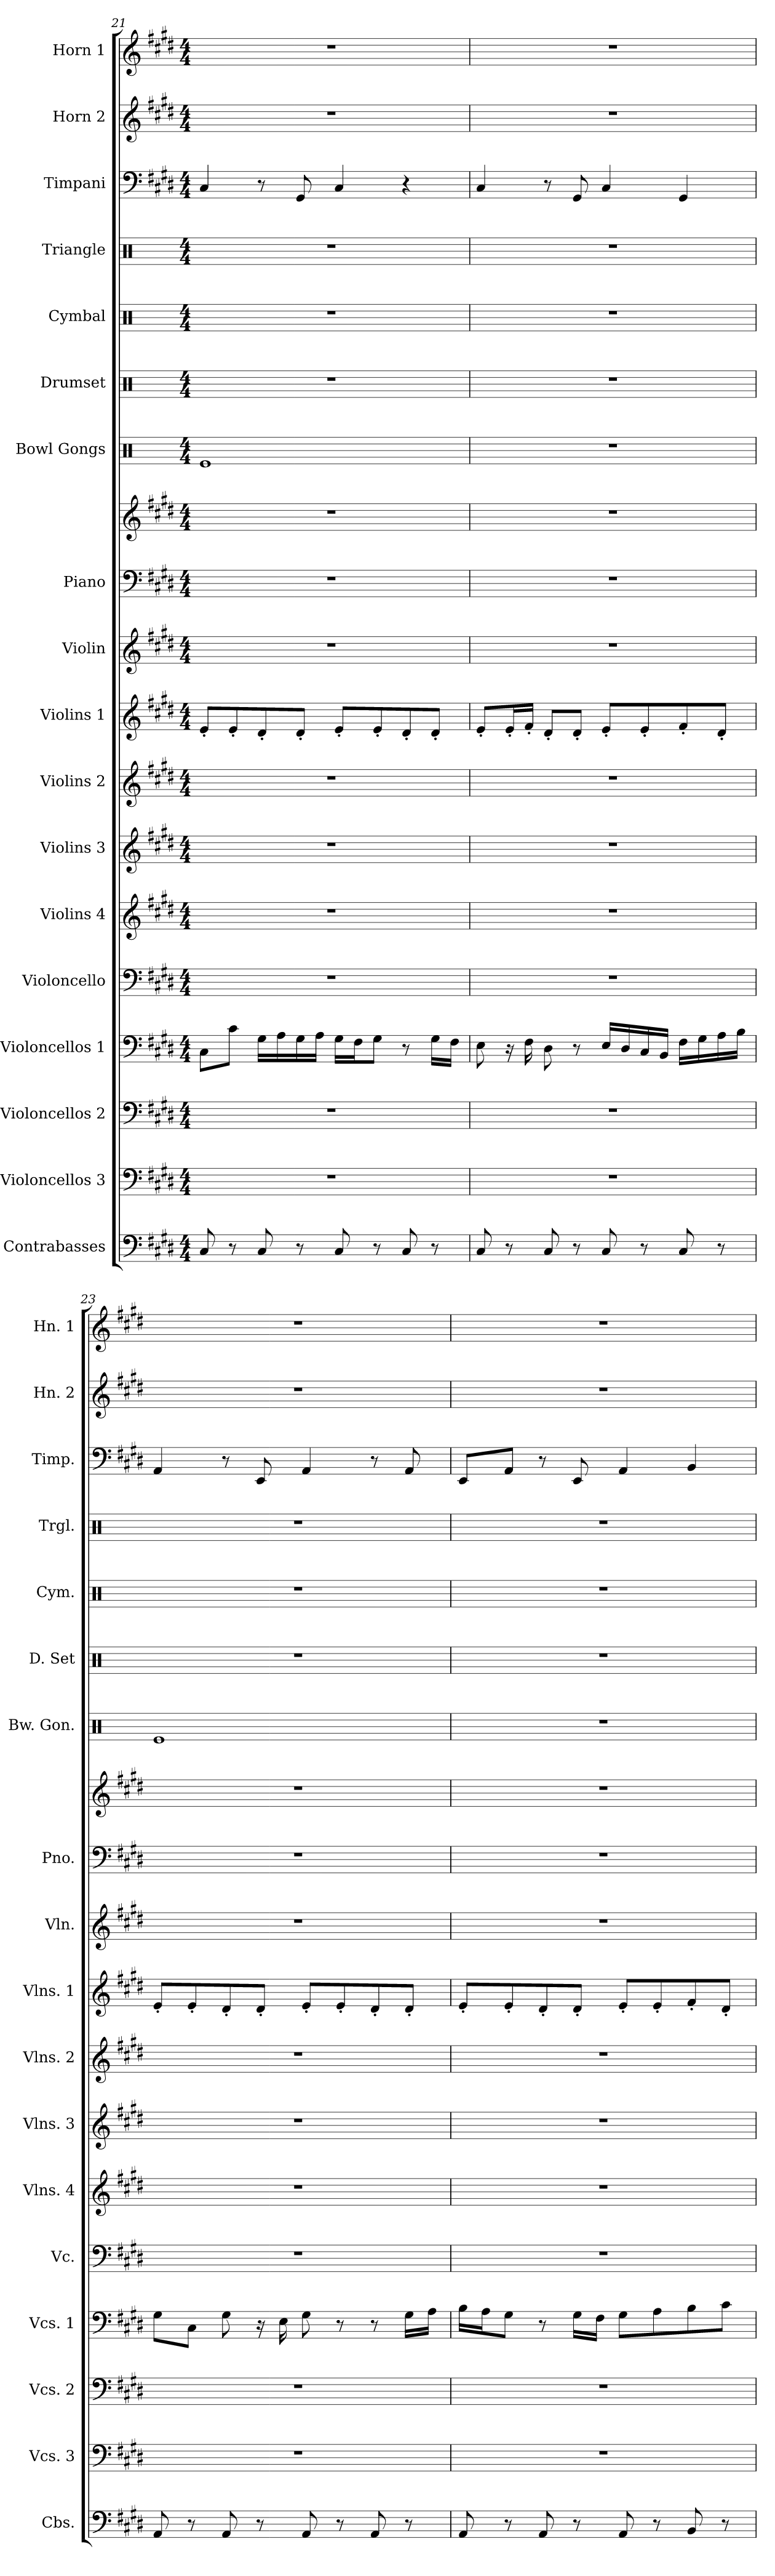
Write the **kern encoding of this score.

**kern	**kern	**kern	**kern	**kern	**kern	**kern	**kern	**kern	**kern	**kern	**kern	**kern	**kern	**kern	**kern	**kern	**kern	**kern
*part18	*part17	*part16	*part15	*part14	*part13	*part12	*part11	*part10	*part9	*part8	*part8	*part7	*part6	*part5	*part4	*part3	*part2	*part1
*staff19	*staff18	*staff17	*staff16	*staff15	*staff14	*staff13	*staff12	*staff11	*staff10	*staff9	*staff8	*staff7	*staff6	*staff5	*staff4	*staff3	*staff2	*staff1
*I"Contrabasses	*I"Violoncellos 3	*I"Violoncellos 2	*I"Violoncellos 1	*I"Violoncello	*I"Violins 4	*I"Violins 3	*I"Violins 2	*I"Violins 1	*I"Violin	*I"Piano	*	*I"Bowl Gongs	*I"Drumset	*I"Cymbal	*I"Triangle	*I"Timpani	*I"Horn 2	*I"Horn 1
*I'Cbs.	*I'Vcs. 3	*I'Vcs. 2	*I'Vcs. 1	*I'Vc.	*I'Vlns. 4	*I'Vlns. 3	*I'Vlns. 2	*I'Vlns. 1	*I'Vln.	*I'Pno.	*	*I'Bw. Gon.	*I'D. Set	*I'Cym.	*I'Trgl.	*I'Timp.	*I'Hn. 2	*I'Hn. 1
!!LO:PB:g=z
*clefF4	*clefF4	*clefF4	*clefF4	*clefF4	*clefG2	*clefG2	*clefG2	*clefG2	*clefG2	*clefF4	*clefG2	*clefX	*clefX	*clefX	*clefX	*clefF4	*clefG2	*clefG2
*ITrd7c12	*	*	*	*	*	*	*	*	*	*	*	*	*	*	*	*	*ITrd4c7	*ITrd4c7
*k[f#c#g#d#]	*k[f#c#g#d#]	*k[f#c#g#d#]	*k[f#c#g#d#]	*k[f#c#g#d#]	*k[f#c#g#d#]	*k[f#c#g#d#]	*k[f#c#g#d#]	*k[f#c#g#d#]	*k[f#c#g#d#]	*k[f#c#g#d#]	*k[f#c#g#d#]	*k[]	*k[]	*k[]	*k[]	*k[f#c#g#d#]	*k[f#c#g#]	*k[f#c#g#]
*M4/4	*M4/4	*M4/4	*M4/4	*M4/4	*M4/4	*M4/4	*M4/4	*M4/4	*M4/4	*M4/4	*M4/4	*M4/4	*M4/4	*M4/4	*M4/4	*M4/4	*M4/4	*M4/4
=21	=21	=21	=21	=21	=21	=21	=21	=21	=21	=21	=21	=21	=21	=21	=21	=21	=21	=21
8CC#/	1r	1r	8C#\L	1r	1r	1r	1r	8e'/L	1r	1r	1r	1Re	1r	1r	1r	4C#/	1r	1r
8r	.	.	8c#\J	.	.	.	.	8e'/	.	.	.	.	.	.	.	.	.	.
8CC#/	.	.	16G#\LL	.	.	.	.	8d#'/	.	.	.	.	.	.	.	8r	.	.
.	.	.	16A\	.	.	.	.	.	.	.	.	.	.	.	.	.	.	.
8r	.	.	16G#\	.	.	.	.	8d#'/J	.	.	.	.	.	.	.	8GG#/	.	.
.	.	.	16A\JJ	.	.	.	.	.	.	.	.	.	.	.	.	.	.	.
8CC#/	.	.	16G#\LL	.	.	.	.	8e'/L	.	.	.	.	.	.	.	4C#/	.	.
.	.	.	16F#\J	.	.	.	.	.	.	.	.	.	.	.	.	.	.	.
8r	.	.	8G#\J	.	.	.	.	8e'/	.	.	.	.	.	.	.	.	.	.
8CC#/	.	.	8r	.	.	.	.	8d#'/	.	.	.	.	.	.	.	4r	.	.
8r	.	.	16G#\LL	.	.	.	.	8d#'/J	.	.	.	.	.	.	.	.	.	.
.	.	.	16F#\JJ	.	.	.	.	.	.	.	.	.	.	.	.	.	.	.
=22	=22	=22	=22	=22	=22	=22	=22	=22	=22	=22	=22	=22	=22	=22	=22	=22	=22	=22
8CC#/	1r	1r	8E\	1r	1r	1r	1r	8e'/L	1r	1r	1r	1r	1r	1r	1r	4C#/	1r	1r
8r	.	.	16r	.	.	.	.	16e'/L	.	.	.	.	.	.	.	.	.	.
.	.	.	16F#\	.	.	.	.	16f#'/JJ	.	.	.	.	.	.	.	.	.	.
8CC#/	.	.	8D#\	.	.	.	.	8d#'/L	.	.	.	.	.	.	.	8r	.	.
8r	.	.	8r	.	.	.	.	8d#'/J	.	.	.	.	.	.	.	8GG#/	.	.
8CC#/	.	.	16E/LL	.	.	.	.	8e'/L	.	.	.	.	.	.	.	4C#/	.	.
.	.	.	16D#/	.	.	.	.	.	.	.	.	.	.	.	.	.	.	.
8r	.	.	16C#/	.	.	.	.	8e'/	.	.	.	.	.	.	.	.	.	.
.	.	.	16BB/JJ	.	.	.	.	.	.	.	.	.	.	.	.	.	.	.
8CC#/	.	.	16F#\LL	.	.	.	.	8f#'/	.	.	.	.	.	.	.	4GG#/	.	.
.	.	.	16G#\	.	.	.	.	.	.	.	.	.	.	.	.	.	.	.
8r	.	.	16A\	.	.	.	.	8d#'/J	.	.	.	.	.	.	.	.	.	.
.	.	.	16B\JJ	.	.	.	.	.	.	.	.	.	.	.	.	.	.	.
!!LO:PB:g=z
=23	=23	=23	=23	=23	=23	=23	=23	=23	=23	=23	=23	=23	=23	=23	=23	=23	=23	=23
8AAA/	1r	1r	8G#\L	1r	1r	1r	1r	8e'/L	1r	1r	1r	1Re	1r	1r	1r	4AA/	1r	1r
8r	.	.	8C#\J	.	.	.	.	8e'/	.	.	.	.	.	.	.	.	.	.
8AAA/	.	.	8G#\	.	.	.	.	8d#'/	.	.	.	.	.	.	.	8r	.	.
8r	.	.	16r	.	.	.	.	8d#'/J	.	.	.	.	.	.	.	8EE/	.	.
.	.	.	16E\	.	.	.	.	.	.	.	.	.	.	.	.	.	.	.
8AAA/	.	.	8G#\	.	.	.	.	8e'/L	.	.	.	.	.	.	.	4AA/	.	.
8r	.	.	8r	.	.	.	.	8e'/	.	.	.	.	.	.	.	.	.	.
8AAA/	.	.	8r	.	.	.	.	8d#'/	.	.	.	.	.	.	.	8r	.	.
8r	.	.	16G#\LL	.	.	.	.	8d#'/J	.	.	.	.	.	.	.	8AA/	.	.
.	.	.	16A\JJ	.	.	.	.	.	.	.	.	.	.	.	.	.	.	.
=24	=24	=24	=24	=24	=24	=24	=24	=24	=24	=24	=24	=24	=24	=24	=24	=24	=24	=24
8AAA/	1r	1r	16B\LL	1r	1r	1r	1r	8e'/L	1r	1r	1r	1r	1r	1r	1r	8EE/L	1r	1r
.	.	.	16A\J	.	.	.	.	.	.	.	.	.	.	.	.	.	.	.
8r	.	.	8G#\J	.	.	.	.	8e'/	.	.	.	.	.	.	.	8AA/J	.	.
8AAA/	.	.	8r	.	.	.	.	8d#'/	.	.	.	.	.	.	.	8r	.	.
8r	.	.	16G#\LL	.	.	.	.	8d#'/J	.	.	.	.	.	.	.	8EE/	.	.
.	.	.	16F#\JJ	.	.	.	.	.	.	.	.	.	.	.	.	.	.	.
8AAA/	.	.	8G#\L	.	.	.	.	8e'/L	.	.	.	.	.	.	.	4AA/	.	.
8r	.	.	8A\	.	.	.	.	8e'/	.	.	.	.	.	.	.	.	.	.
8BBB/	.	.	8B\	.	.	.	.	8f#'/	.	.	.	.	.	.	.	4BB/	.	.
8r	.	.	8c#\J	.	.	.	.	8d#'/J	.	.	.	.	.	.	.	.	.	.
=	=	=	=	=	=	=	=	=	=	=	=	=	=	=	=	=	=	=
*-	*-	*-	*-	*-	*-	*-	*-	*-	*-	*-	*-	*-	*-	*-	*-	*-	*-	*-
